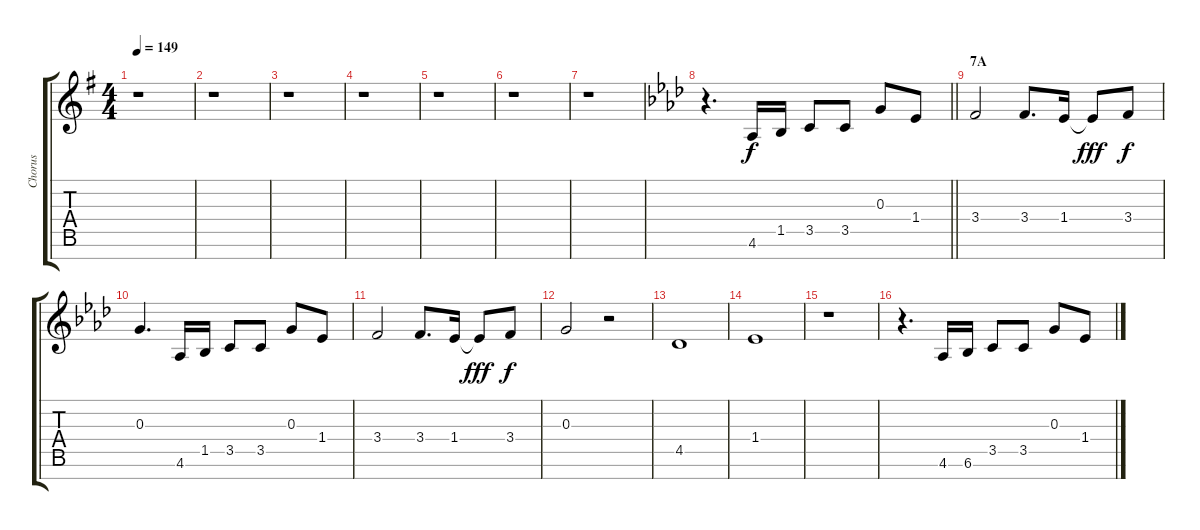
\track ("Chorus" "Chorus") {instrument voiceoohs}
\staff {score tabs}
\tuning (E5 B4 G4 D4 A3 E3 B2) {hide}
\ts (4 4)
\tempo 149
\clef g2
\ks g
r.1{dy f} |
r.1 |
r.1 |
r.1 |
r.1 |
r.1 |
r.1 |
\barLineRight lightlight
\ks ab
r.4{d} 4.6.16 1.5.16 3.5.8 3.5.8 0.3.8 1.4.8 |
\section ("" "7A")
3.4.2 3.4.8{d} 1.4.16 1.4{t}.8{dy fff} 3.4.8{dy f} |
0.3.4{d} 4.6.16 1.5.16 3.5.8 3.5.8 0.3.8 1.4.8 |
3.4.2 3.4.8{d} 1.4.16 1.4{t}.8{dy fff} 3.4.8{dy f} |
0.3.2 r.2 |
4.5.1 |
1.4.1 |
r.1 |
r.4{d} 4.6.16 6.6.16 3.5.8 3.5.8 0.3.8 1.4.8
